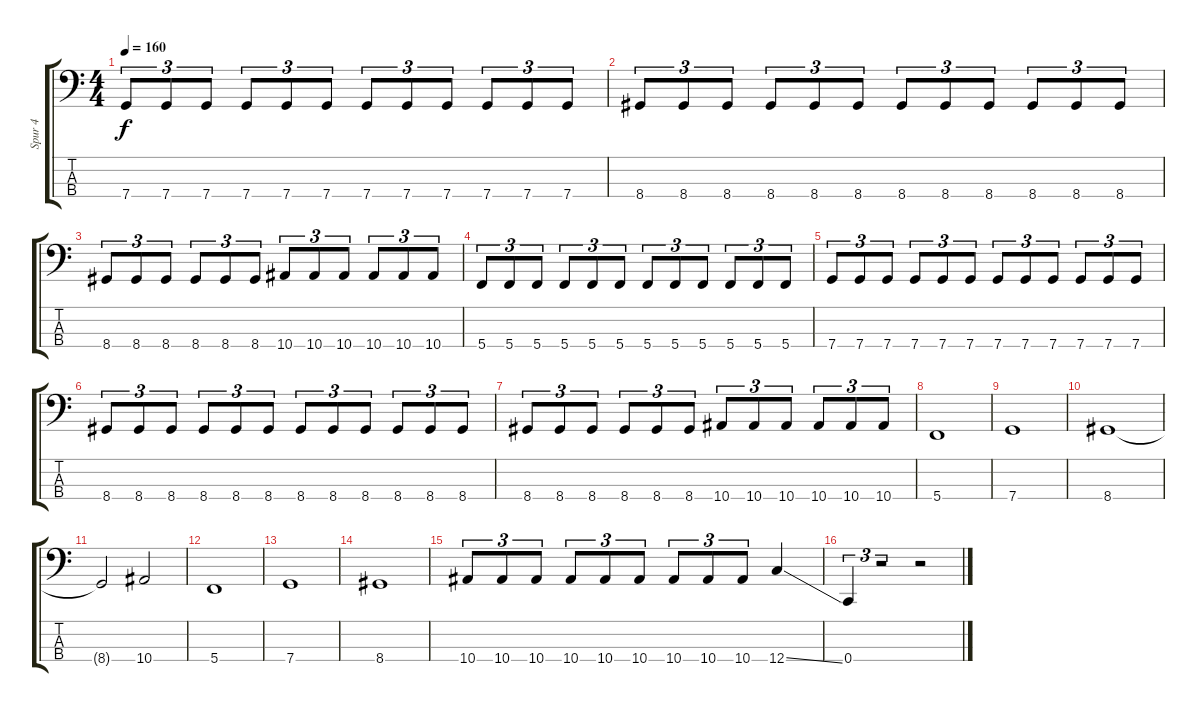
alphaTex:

\track ("Spur 4" "Spur 4") {instrument electricbassfinger}
\staff {score tabs}
\tuning (F2 C2 G1 C1) {hide}
\ts (4 4)
\tempo 160
\clef f4
\ks c
7.4.8{tu (3 2) dy f} 7.4.8{tu (3 2)} 7.4.8{tu (3 2)} 7.4.8{tu (3 2)} 7.4.8{tu (3 2)} 7.4.8{tu (3 2)} 7.4.8{tu (3 2)} 7.4.8{tu (3 2)} 7.4.8{tu (3 2)} 7.4.8{tu (3 2)} 7.4.8{tu (3 2)} 7.4.8{tu (3 2)} |
8.4.8{tu (3 2)} 8.4.8{tu (3 2)} 8.4.8{tu (3 2)} 8.4.8{tu (3 2)} 8.4.8{tu (3 2)} 8.4.8{tu (3 2)} 8.4.8{tu (3 2)} 8.4.8{tu (3 2)} 8.4.8{tu (3 2)} 8.4.8{tu (3 2)} 8.4.8{tu (3 2)} 8.4.8{tu (3 2)} |
8.4.8{tu (3 2)} 8.4.8{tu (3 2)} 8.4.8{tu (3 2)} 8.4.8{tu (3 2)} 8.4.8{tu (3 2)} 8.4.8{tu (3 2)} 10.4.8{tu (3 2)} 10.4.8{tu (3 2)} 10.4.8{tu (3 2)} 10.4.8{tu (3 2)} 10.4.8{tu (3 2)} 10.4.8{tu (3 2)} |
5.4.8{tu (3 2)} 5.4.8{tu (3 2)} 5.4.8{tu (3 2)} 5.4.8{tu (3 2)} 5.4.8{tu (3 2)} 5.4.8{tu (3 2)} 5.4.8{tu (3 2)} 5.4.8{tu (3 2)} 5.4.8{tu (3 2)} 5.4.8{tu (3 2)} 5.4.8{tu (3 2)} 5.4.8{tu (3 2)} |
7.4.8{tu (3 2)} 7.4.8{tu (3 2)} 7.4.8{tu (3 2)} 7.4.8{tu (3 2)} 7.4.8{tu (3 2)} 7.4.8{tu (3 2)} 7.4.8{tu (3 2)} 7.4.8{tu (3 2)} 7.4.8{tu (3 2)} 7.4.8{tu (3 2)} 7.4.8{tu (3 2)} 7.4.8{tu (3 2)} |
8.4.8{tu (3 2)} 8.4.8{tu (3 2)} 8.4.8{tu (3 2)} 8.4.8{tu (3 2)} 8.4.8{tu (3 2)} 8.4.8{tu (3 2)} 8.4.8{tu (3 2)} 8.4.8{tu (3 2)} 8.4.8{tu (3 2)} 8.4.8{tu (3 2)} 8.4.8{tu (3 2)} 8.4.8{tu (3 2)} |
8.4.8{tu (3 2)} 8.4.8{tu (3 2)} 8.4.8{tu (3 2)} 8.4.8{tu (3 2)} 8.4.8{tu (3 2)} 8.4.8{tu (3 2)} 10.4.8{tu (3 2)} 10.4.8{tu (3 2)} 10.4.8{tu (3 2)} 10.4.8{tu (3 2)} 10.4.8{tu (3 2)} 10.4.8{tu (3 2)} |
5.4.1 |
7.4.1 |
8.4.1 |
8.4{t}.2 10.4.2 |
5.4.1 |
7.4.1 |
8.4.1 |
10.4.8{tu (3 2)} 10.4.8{tu (3 2)} 10.4.8{tu (3 2)} 10.4.8{tu (3 2)} 10.4.8{tu (3 2)} 10.4.8{tu (3 2)} 10.4.8{tu (3 2)} 10.4.8{tu (3 2)} 10.4.8{tu (3 2)} 12.4{ss}.4 |
0.4.4{tu (3 2)} r.2{tu (3 2)} r.2
